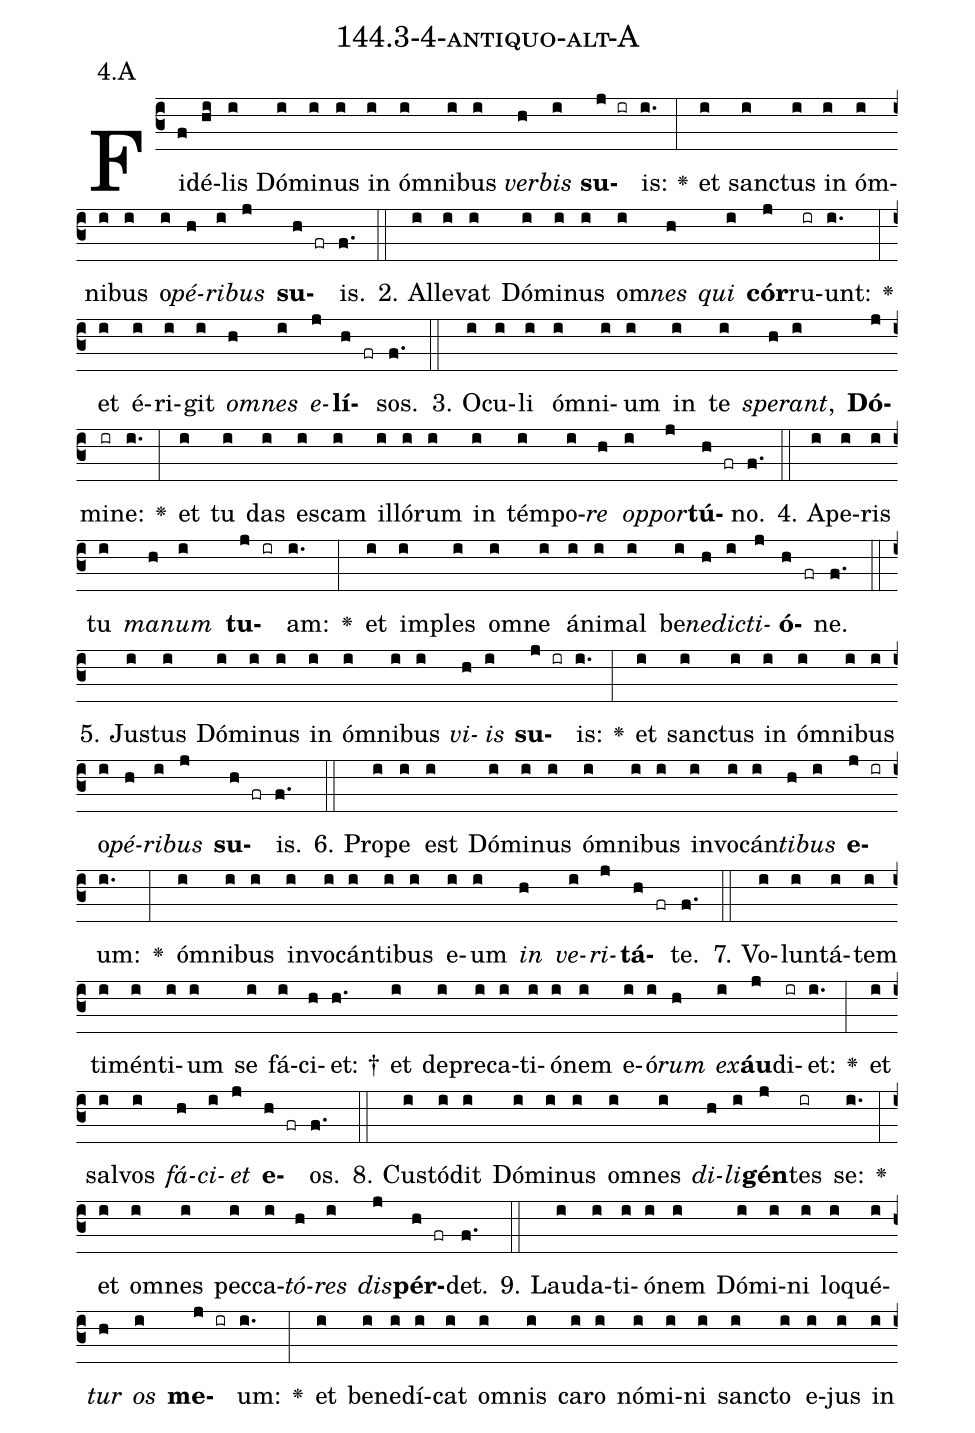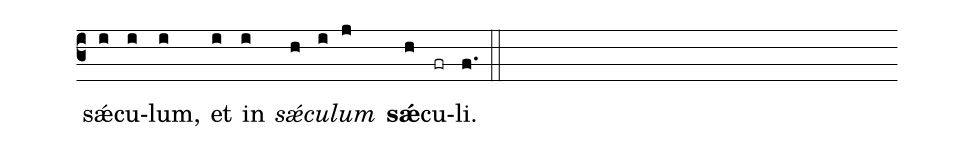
name: 144.3-4-antiquo-alt-A;
annotation: 4.A;
%%
(c3)Fi(f)dé(hi)lis(i) Dó(i)mi(i)nus(i) in(i) óm(i)ni(i)bus(i) <i>ver</i>(h)<i>bis</i>(i) <b>su</b>(j ir)is:(i.) <v>\greheightstar</v>(:) et(i) sanc(i)tus(i) in(i) óm(i)ni(i)bus(i) o(i)<i>pé</i>(h)<i>ri</i>(i)<i>bus</i>(j) <b>su</b>(h fr)is.(f.) (::)
2. Al(i)le(i)vat(i) Dó(i)mi(i)nus(i) om(i)<i>nes</i>(h) <i>qui</i>(i) <b>cór</b>(j)ru(ir)unt:(i.) <v>\greheightstar</v>(:) et(i) é(i)ri(i)git(i) <i>om</i>(h)<i>nes</i>(i) <i>e</i>(j)<b>lí</b>(h fr)sos.(f.) (::)
3. O(i)cu(i)li(i) óm(i)ni(i)um(i) in(i) te(i) <i>spe</i>(h)<i>rant</i>,(i) <b>Dó</b>(j)mi(ir)ne:(i.) <v>\greheightstar</v>(:) et(i) tu(i) das(i) es(i)cam(i) il(i)ló(i)rum(i) in(i) tém(i)po(i)<i>re</i>(h) <i>op</i>(i)<i>por</i>(j)<b>tú</b>(h fr)no.(f.) (::)
4. A(i)pe(i)ris(i) tu(i) <i>ma</i>(h)<i>num</i>(i) <b>tu</b>(j ir)am:(i.) <v>\greheightstar</v>(:) et(i) im(i)ples(i) om(i)ne(i) á(i)ni(i)mal(i) be(i)<i>ne</i>(h)<i>dic</i>(i)<i>ti</i>(j)<b>ó</b>(h fr)ne.(f.) (::)
5. Jus(i)tus(i) Dó(i)mi(i)nus(i) in(i) óm(i)ni(i)bus(i) <i>vi</i>(h)<i>is</i>(i) <b>su</b>(j ir)is:(i.) <v>\greheightstar</v>(:) et(i) sanc(i)tus(i) in(i) óm(i)ni(i)bus(i) o(i)<i>pé</i>(h)<i>ri</i>(i)<i>bus</i>(j) <b>su</b>(h fr)is.(f.) (::)
6. Pro(i)pe(i) est(i) Dó(i)mi(i)nus(i) óm(i)ni(i)bus(i) in(i)vo(i)cán(i)<i>ti</i>(h)<i>bus</i>(i) <b>e</b>(j ir)um:(i.) <v>\greheightstar</v>(:) óm(i)ni(i)bus(i) in(i)vo(i)cán(i)ti(i)bus(i) e(i)um(i) <i>in</i>(h) <i>ve</i>(i)<i>ri</i>(j)<b>tá</b>(h fr)te.(f.) (::)
7. Vo(i)lun(i)tá(i)tem(i) ti(i)mén(i)ti(i)um(i) se(i) fá(i)ci(h)et: †(h.) et(i) de(i)pre(i)ca(i)ti(i)ó(i)nem(i) e(i)ó(i)<i>rum</i>(h) <i>ex</i>(i)<b>áu</b>(j)di(ir)et:(i.) <v>\greheightstar</v>(:) et(i) sal(i)vos(i) <i>fá</i>(h)<i>ci</i>(i)<i>et</i>(j) <b>e</b>(h fr)os.(f.) (::)
8. Cus(i)tó(i)dit(i) Dó(i)mi(i)nus(i) om(i)nes(i) <i>di</i>(h)<i>li</i>(i)<b>gén</b>(j)tes(ir) se:(i.) <v>\greheightstar</v>(:) et(i) om(i)nes(i) pec(i)ca(i)<i>tó</i>(h)<i>res</i>(i) <i>dis</i>(j)<b>pér</b>(h fr)det.(f.) (::)
9. Lau(i)da(i)ti(i)ó(i)nem(i) Dó(i)mi(i)ni(i) lo(i)qué(i)<i>tur</i>(h) <i>os</i>(i) <b>me</b>(j ir)um:(i.) <v>\greheightstar</v>(:) et(i) be(i)ne(i)dí(i)cat(i) om(i)nis(i) ca(i)ro(i) nó(i)mi(i)ni(i) sanc(i)to(i) e(i)jus(i) in(i) sǽ(i)cu(i)lum,(i) et(i) in(i) <i>sǽ</i>(h)<i>cu</i>(i)<i>lum</i>(j) <b>sǽ</b>(h)cu(fr)li.(f.) (::)
